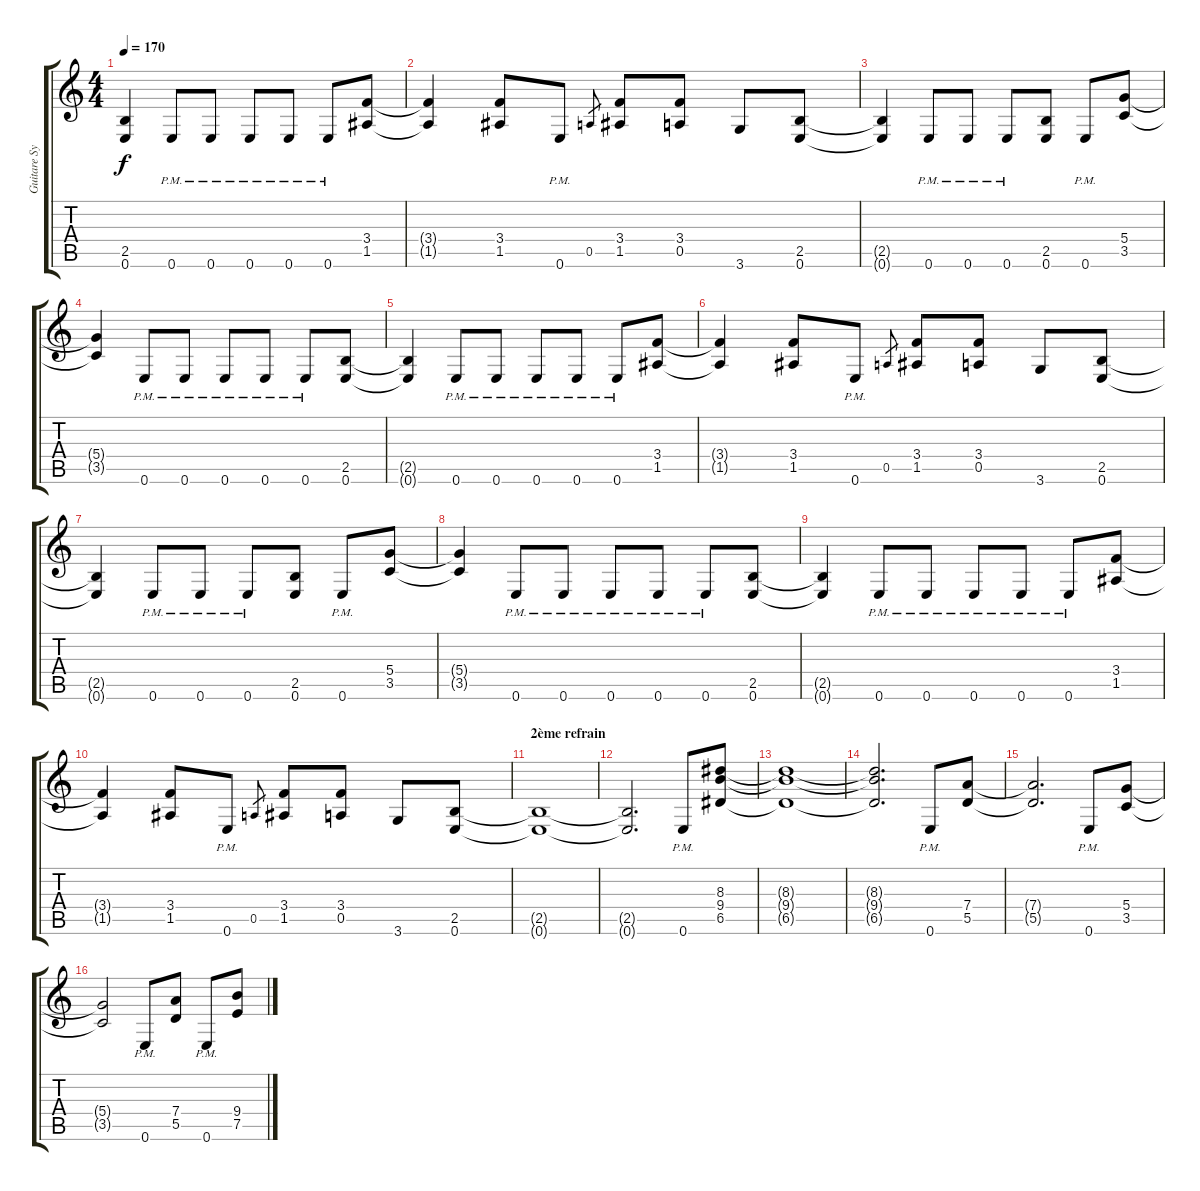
\track ("Guitare Sylvain" "Guitare Sy") {instrument overdrivenguitar}
\staff {score tabs}
\tuning (E4 B3 G3 D3 A2 E2) {hide}
\ts (4 4)
\tempo 170
\clef g2
\ks c
(2.5{t} 0.6{t}).4{dy f} 0.6{pm}.8 0.6{pm}.8 0.6{pm}.8 0.6{pm}.8 0.6{pm}.8 (3.4 1.5).8 |
(3.4{t} 1.5{t}).4 (3.4 1.5).8 0.6{pm}.8 0.5.8{gr} (3.4 1.5).8 (3.4 0.5).8 3.6.8 (2.5 0.6).8 |
(2.5{t} 0.6{t}).4 0.6{pm}.8 0.6{pm}.8 0.6{pm}.8 (2.5 0.6).8 0.6{pm}.8 (5.4 3.5).8 |
(5.4{t} 3.5{t}).4 0.6{pm}.8 0.6{pm}.8 0.6{pm}.8 0.6{pm}.8 0.6{pm}.8 (2.5 0.6).8 |
(2.5{t} 0.6{t}).4 0.6{pm}.8 0.6{pm}.8 0.6{pm}.8 0.6{pm}.8 0.6{pm}.8 (3.4 1.5).8 |
(3.4{t} 1.5{t}).4 (3.4 1.5).8 0.6{pm}.8 0.5.8{gr} (3.4 1.5).8 (3.4 0.5).8 3.6.8 (2.5 0.6).8 |
(2.5{t} 0.6{t}).4 0.6{pm}.8 0.6{pm}.8 0.6{pm}.8 (2.5 0.6).8 0.6{pm}.8 (5.4 3.5).8 |
(5.4{t} 3.5{t}).4 0.6{pm}.8 0.6{pm}.8 0.6{pm}.8 0.6{pm}.8 0.6{pm}.8 (2.5 0.6).8 |
(2.5{t} 0.6{t}).4 0.6{pm}.8 0.6{pm}.8 0.6{pm}.8 0.6{pm}.8 0.6{pm}.8 (3.4 1.5).8 |
(3.4{t} 1.5{t}).4 (3.4 1.5).8 0.6{pm}.8 0.5.8{gr} (3.4 1.5).8 (3.4 0.5).8 3.6.8 (2.5 0.6).8 |
\section ("" "2ème refrain")
(2.5{t} 0.6{t}).1 |
(2.5{t} 0.6{t}).2{d} 0.6{pm}.8 (8.3 9.4 6.5).8 |
(8.3{t} 9.4{t} 6.5{t}).1 |
(8.3{t} 9.4{t} 6.5{t}).2{d} 0.6{pm}.8 (7.4 5.5).8 |
(7.4{t} 5.5{t}).2{d} 0.6{pm}.8 (5.4 3.5).8 |
(5.4{t} 3.5{t}).2 0.6{pm}.8 (7.4 5.5).8 0.6{pm}.8 (9.4 7.5).8
